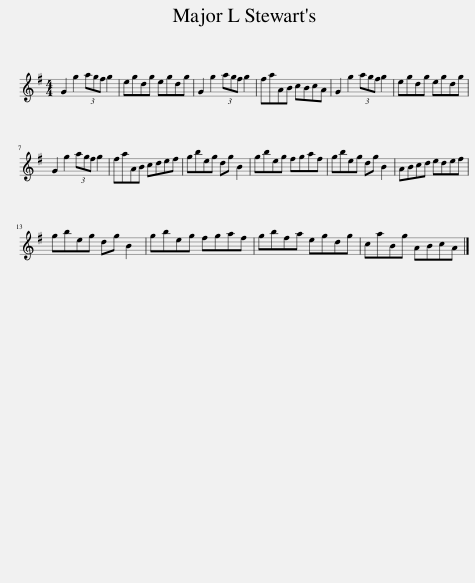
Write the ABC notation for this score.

X:1
L:1/8
M:4/4
I:linebreak $
K:G
V:1 treble
V:1
 G2 g2 (3agf g2 | egdg egdg | G2 g2 (3agf g2 | faAB cBcA | G2 g2 (3agf g2 | %5
 egdg egdg |$ G2 g2 (3agf g2 | faAB cdef | gbeg dg B2 | gbeg fgaf | %10
 gbeg dg B2 | ABcd edef |$ gbeg dg B2 | gbeg fgaf | gbfa egdg | %15
 caBg ABcA |] %16
